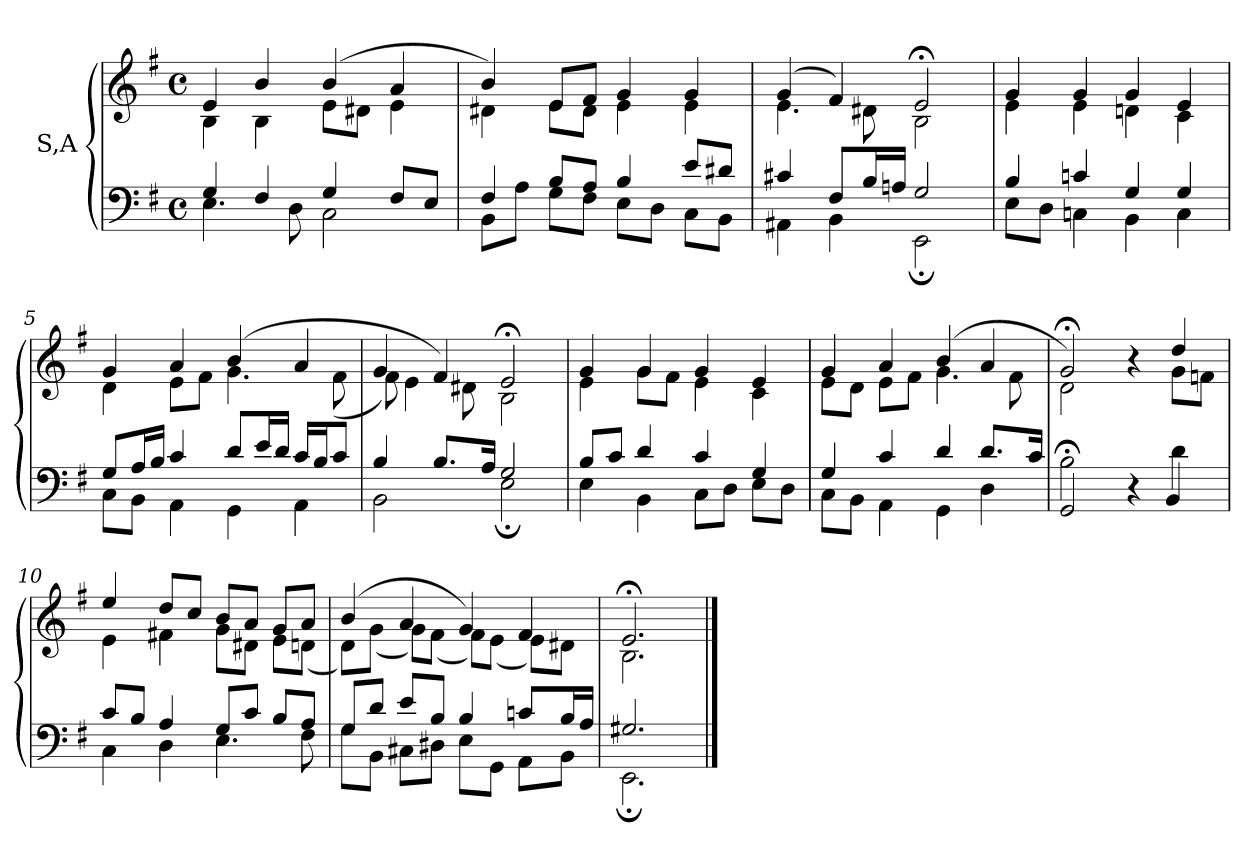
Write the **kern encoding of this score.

**kern	**kern
*part1	*part1
*staff2	*staff1
*I"S,A	*
!!LO:LB:g=z
*clefF4	*clefG2
*k[f#]	*k[f#]
*M4/4	*M4/4
*met(c)	*met(c)
=1	=1
*^	*^
4G	4.E	4e	4B
4F#	.	4b	4B
.	8D	.	.
4G	2C	(>4b	8eL
.	.	.	8d#XJ
8F#L	.	4a	4e
8EJ	.	.	.
=2	=2	=2	=2
4F#	8BBL	4b)	4d#X
.	8AJ	.	.
8BL	8GL	8eL	8eL
8AJ	8F#J	8f#J	8d#J
4B	8EL	4g	4e
.	8DJ	.	.
8eL	8CL	4g	4e
8d#XJ	8BBJ	.	.
=3	=3	=3	=3
4c#X	4AA#X	(>4g	4.e
8F#L	4BB	4f#)	.
16BL	.	.	8d#X
16AnJJ	.	.	.
2G	2EE;	2e;<	2B
=4	=4	=4	=4
4B	8EL	4g	4e
.	8DJ	.	.
4cn	4Cn	4g	4e
4G	4BB	4g	4dn
4G	4C	4e	4c
!!LO:LB:g=z	!!
=5	=5	=5	=5
8GL	8CL	4g	4d
16AL	8BBJ	.	.
16BJJ	.	.	.
4c	4AA	4a	8eL
.	.	.	8f#J
8dL	4GG	(>4b	4.g
16eL	.	.	.
16dJJ	.	.	.
16cLL	4AA	4a	.
16BJ	.	.	.
8cJ	.	.	(<8f#
=6	=6	=6	=6
4B	2BB	4g	8f#)
.	.	.	4e
8.BL	.	4f#)	.
.	.	.	8d#X
16AJk	.	.	.
2G	2E;	2e;<	2B
=7	=7	=7	=7
8BL	4E	4g	4e
8cJ	.	.	.
4d	4BB	4g	8gL
.	.	.	8f#J
4c	8CL	4g	4e
.	8DJ	.	.
4G	8EL	4e	4c
.	8DJ	.	.
=8	=8	=8	=8
4G	8CL	4g	8eL
.	8BBJ	.	8dJ
4c	4AA	4a	8eL
.	.	.	8f#J
4d	4GG	(>4b	4.g
8.dL	4D	4a	.
.	.	.	8f#
16cJk	.	.	.
!!LO:PB:g=z
=9	=9	=9	=9
*	*^	*	*^
2ryy	2B	2GG;	2g;<)	2d	2ryy
4ryy	4r	4ryy	4r	4ryy	4ryy
4ryy	4d	4BB	4dd	8gL	4ryy
.	.	.	.	8fnJ	.
*	*v	*v	*	*	*
*	*	*	*v	*v
=10	=10	=10	=10
8cL	4C	4ee	4e
8BJ	.	.	.
4A	4D	8ddL	4f#X
.	.	8ccJ	.
8GL	4.E	8bL	8gL
8cJ	.	8aJ	8d#XJ
8BL	.	8gL	8eL
8AJ	8F#	8aJ	(<8dnJ
=11	=11	=11	=11
8GL	8GL	(>4b	8dL)
8dJ	8BBJ	.	(<8gJ
8eL	8C#XL	4a	8gL)
8BJ	8D#XJ	.	(<8f#J
4B	8EL	4g)	8f#L)
.	8GGJ	.	(<8eJ
8cnL	8AAL	4f#	8eL)
16BL	8BBJ	.	8d#XJ
16AJJ	.	.	.
=12	=12	=12	=12
2.G#X	2.EE;	2.e;<	2.B
*v	*v	*	*
*	*v	*v
==	==
*-	*-
